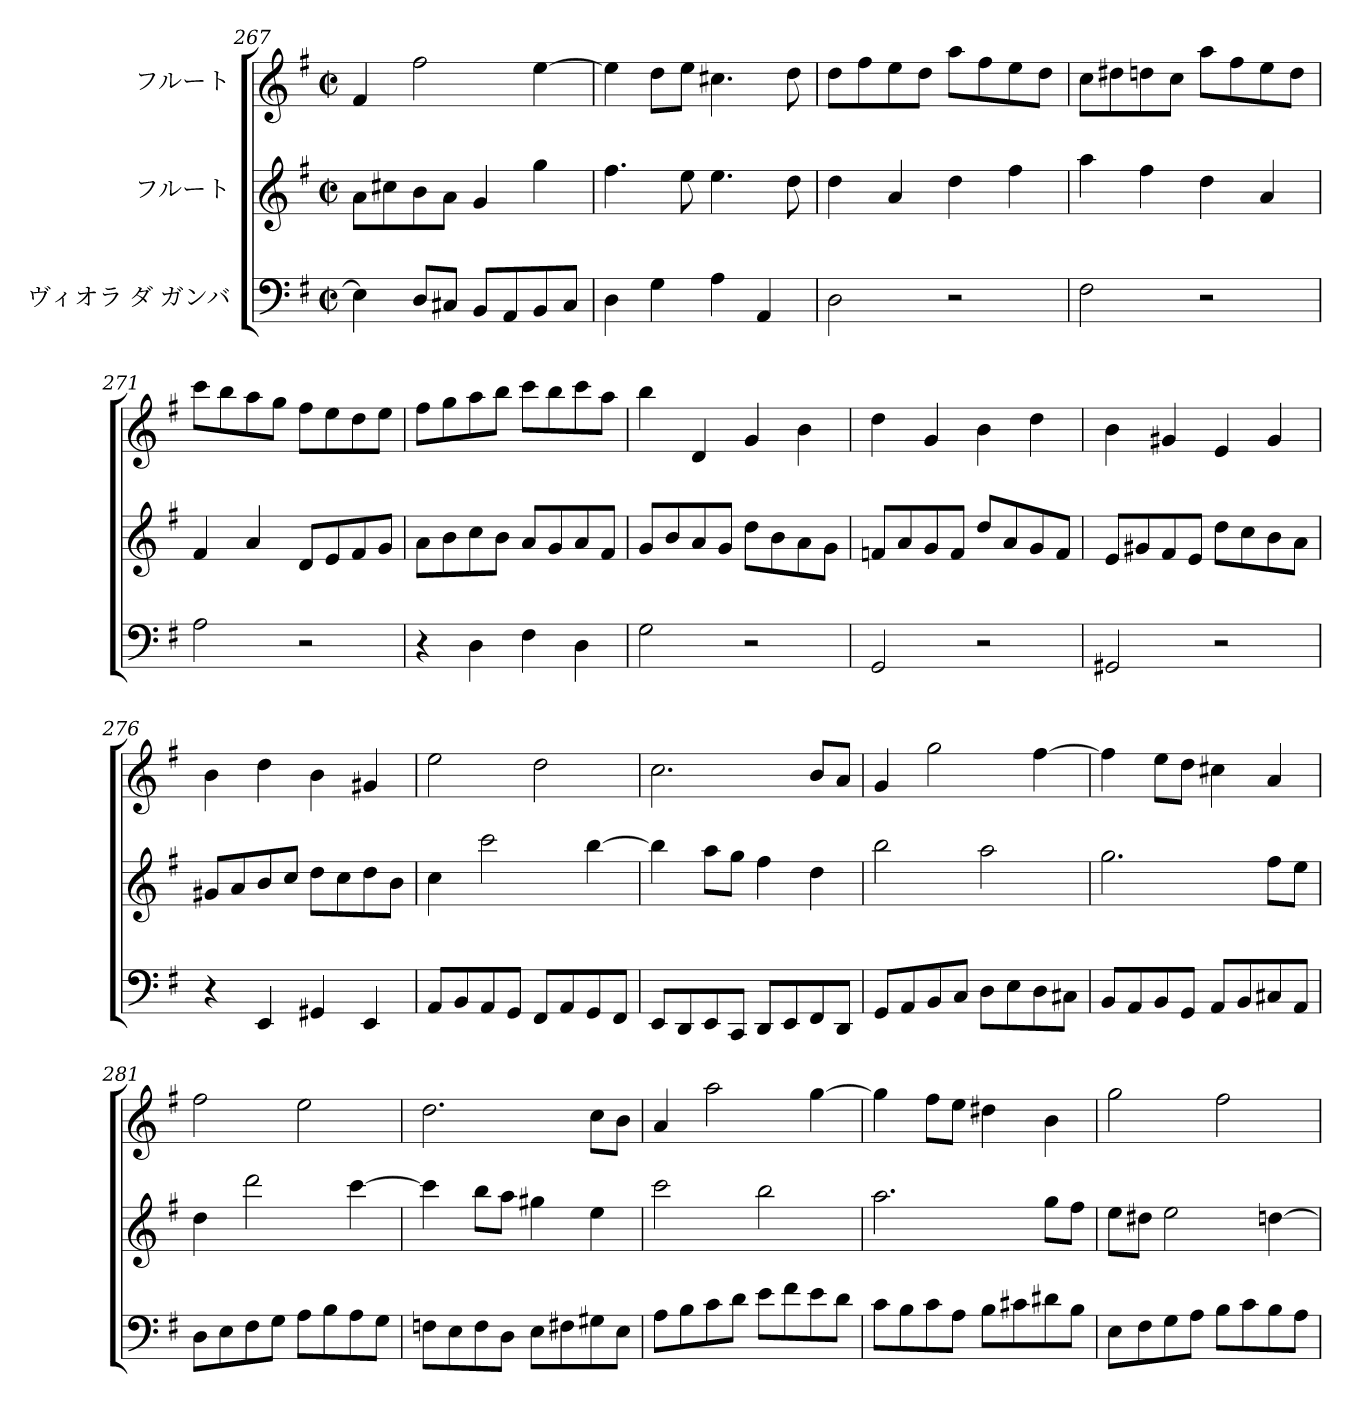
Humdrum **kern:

**kern	**kern	**kern
*part3	*part2	*part1
*staff3	*staff2	*staff1
*I"ヴィオラ ダ ガンバ	*I"フルート	*I"フルート
!!LO:LB:g=z
*clefF4	*clefG2	*clefG2
*k[f#]	*k[f#]	*k[f#]
*M2/2	*M2/2	*M2/2
*met(c|)	*met(c|)	*met(c|)
=267	=267	=267
4E\]	8a\L	4f#/
.	8cc#X\	.
8D/L	8b\	2ff#\
8C#X/J	8a\J	.
8BB/L	4g/	.
8AA/	.	.
8BB/	4gg\	[4ee\
8C#/J	.	.
=268	=268	=268
4D\	4.ff#\	4ee\]
4G\	.	8dd\L
.	8ee\	8ee\J
4A\	4.ee\	4.cc#X\
4AA/	.	.
.	8dd\	8dd\
=269	=269	=269
2D\	4dd\	8dd\L
.	.	8ff#\
.	4a/	8ee\
.	.	8dd\J
2r	4dd\	8aa\L
.	.	8ff#\
.	4ff#\	8ee\
.	.	8dd\J
=270	=270	=270
2F#\	4aa\	8cc\L
.	.	8dd#X\
.	4ff#\	8ddn\
.	.	8cc\J
2r	4dd\	8aa\L
.	.	8ff#\
.	4a/	8ee\
.	.	8dd\J
=271	=271	=271
2A\	4f#/	8ccc\L
.	.	8bb\
.	4a/	8aa\
.	.	8gg\J
2r	8d/L	8ff#\L
.	8e/	8ee\
.	8f#/	8dd\
.	8g/J	8ee\J
!!LO:LB:g=z
=272	=272	=272
4r	8a\L	8ff#\L
.	8b\	8gg\
4D\	8cc\	8aa\
.	8b\J	8bb\J
4F#\	8a/L	8ccc\L
.	8g/	8bb\
4D\	8a/	8ccc\
.	8f#/J	8aa\J
=273	=273	=273
2G\	8g/L	4bb\
.	8b/	.
.	8a/	4d/
.	8g/J	.
2r	8dd\L	4g/
.	8b\	.
.	8a\	4b\
.	8g\J	.
=274	=274	=274
2GG/	8fn/L	4dd\
.	8a/	.
.	8g/	4g/
.	8f/J	.
2r	8dd/L	4b\
.	8a/	.
.	8g/	4dd\
.	8f/J	.
=275	=275	=275
2GG#X/	8e/L	4b\
.	8g#X/	.
.	8f#/	4g#X/
.	8e/J	.
2r	8dd\L	4e/
.	8cc\	.
.	8b\	4g#/
.	8a\J	.
=276	=276	=276
4r	8g#X/L	4b\
.	8a/	.
4EE/	8b/	4dd\
.	8cc/J	.
4GG#X/	8dd\L	4b\
.	8cc\	.
4EE/	8dd\	4g#X/
.	8b\J	.
!!LO:LB:g=z
=277	=277	=277
8AA/L	4cc\	2ee\
8BB/	.	.
8AA/	2ccc\	.
8GG/J	.	.
8FF#/L	.	2dd\
8AA/	.	.
8GG/	[4bb\	.
8FF#/J	.	.
=278	=278	=278
8EE/L	4bb\]	2.cc\
8DD/	.	.
8EE/	8aa\L	.
8CC/J	8gg\J	.
8DD/L	4ff#\	.
8EE/	.	.
8FF#/	4dd\	8b/L
8DD/J	.	8a/J
=279	=279	=279
8GG/L	2bb\	4g/
8AA/	.	.
8BB/	.	2gg\
8C/J	.	.
8D\L	2aa\	.
8E\	.	.
8D\	.	[4ff#\
8C#X\J	.	.
=280	=280	=280
8BB/L	2.gg\	4ff#\]
8AA/	.	.
8BB/	.	8ee\L
8GG/J	.	8dd\J
8AA/L	.	4cc#X\
8BB/	.	.
8C#X/	8ff#\L	4a/
8AA/J	8ee\J	.
=281	=281	=281
8D\L	4dd\	2ff#\
8E\	.	.
8F#\	2ddd\	.
8G\J	.	.
8A\L	.	2ee\
8B\	.	.
8A\	[4ccc\	.
8G\J	.	.
!!LO:PB:g=z
=282	=282	=282
8Fn\L	4ccc\]	2.dd\
8E\	.	.
8F\	8bb\L	.
8D\J	8aa\J	.
8E\L	4gg#X\	.
8F#X\	.	.
8G#X\	4ee\	8cc\L
8E\J	.	8b\J
=283	=283	=283
8A\L	2ccc\	4a/
8B\	.	.
8c\	.	2aa\
8d\J	.	.
8e\L	2bb\	.
8f#\	.	.
8e\	.	[4gg\
8d\J	.	.
=284	=284	=284
8c\L	2.aa\	4gg\]
8B\	.	.
8c\	.	8ff#\L
8A\J	.	8ee\J
8B\L	.	4dd#X\
8c#X\	.	.
8d#X\	8gg\L	4b\
8B\J	8ff#\J	.
=285	=285	=285
8E\L	8ee\L	2gg\
8F#\	8dd#X\J	.
8G\	2ee\	.
8A\J	.	.
8B\L	.	2ff#\
8c\	.	.
8B\	[4ddn\	.
8A\J	.	.
=	=	=
*-	*-	*-
